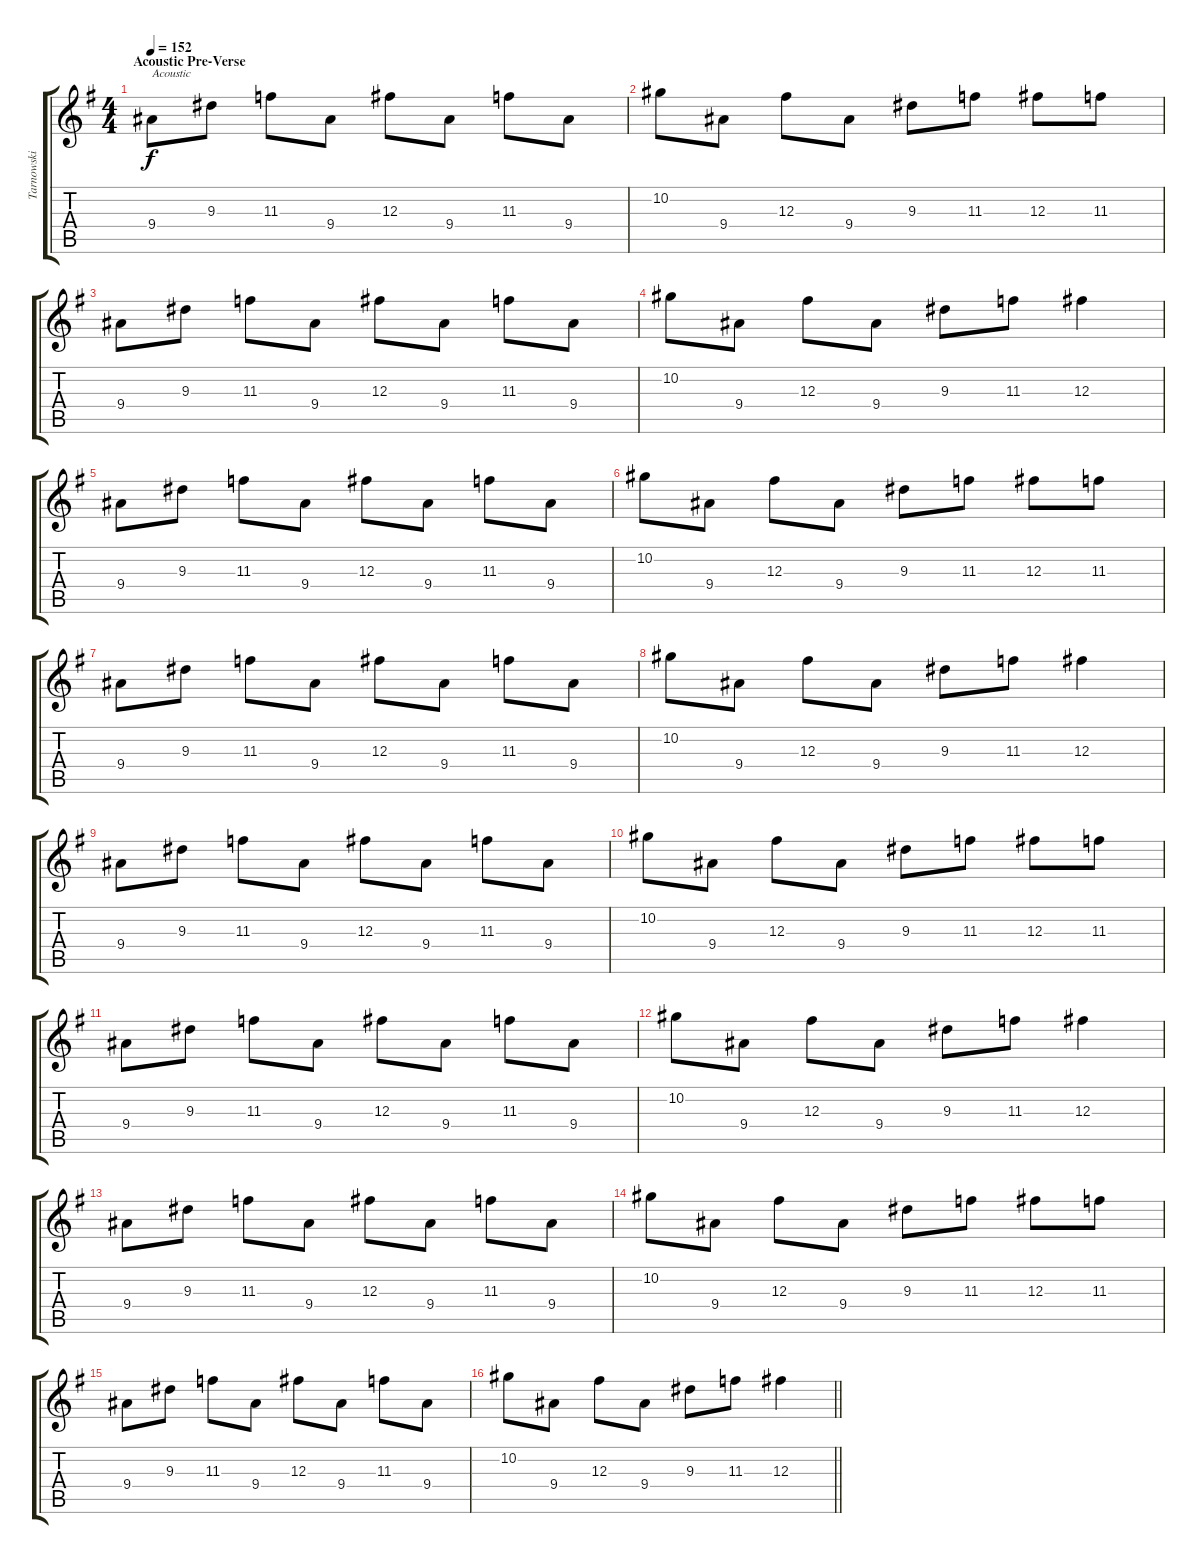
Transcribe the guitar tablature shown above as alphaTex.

\track ("Tarnowski" "Tarnowski") {instrument distortionguitar}
\staff {score tabs}
\tuning (Eb4 Bb3 Gb3 Db3 Ab2 Eb2) {hide}
\ts (4 4)
\section ("" "Acoustic Pre-Verse")
\tempo 152
\clef g2
\ks g
9.4.8{txt "Acoustic" dy f instrument acousticguitarsteel} 9.3.8 11.3.8 9.4.8 12.3.8 9.4.8 11.3.8 9.4.8 |
10.2.8 9.4.8 12.3.8 9.4.8 9.3.8 11.3.8 12.3.8 11.3.8 |
9.4.8 9.3.8 11.3.8 9.4.8 12.3.8 9.4.8 11.3.8 9.4.8 |
10.2.8 9.4.8 12.3.8 9.4.8 9.3.8 11.3.8 12.3.4 |
9.4.8 9.3.8 11.3.8 9.4.8 12.3.8 9.4.8 11.3.8 9.4.8 |
10.2.8 9.4.8 12.3.8 9.4.8 9.3.8 11.3.8 12.3.8 11.3.8 |
9.4.8 9.3.8 11.3.8 9.4.8 12.3.8 9.4.8 11.3.8 9.4.8 |
10.2.8 9.4.8 12.3.8 9.4.8 9.3.8 11.3.8 12.3.4 |
9.4.8 9.3.8 11.3.8 9.4.8 12.3.8 9.4.8 11.3.8 9.4.8 |
10.2.8 9.4.8 12.3.8 9.4.8 9.3.8 11.3.8 12.3.8 11.3.8 |
9.4.8 9.3.8 11.3.8 9.4.8 12.3.8 9.4.8 11.3.8 9.4.8 |
10.2.8 9.4.8 12.3.8 9.4.8 9.3.8 11.3.8 12.3.4 |
9.4.8 9.3.8 11.3.8 9.4.8 12.3.8 9.4.8 11.3.8 9.4.8 |
10.2.8 9.4.8 12.3.8 9.4.8 9.3.8 11.3.8 12.3.8 11.3.8 |
9.4.8 9.3.8 11.3.8 9.4.8 12.3.8 9.4.8 11.3.8 9.4.8 |
\barLineRight lightlight
10.2.8 9.4.8 12.3.8 9.4.8 9.3.8 11.3.8 12.3.4
